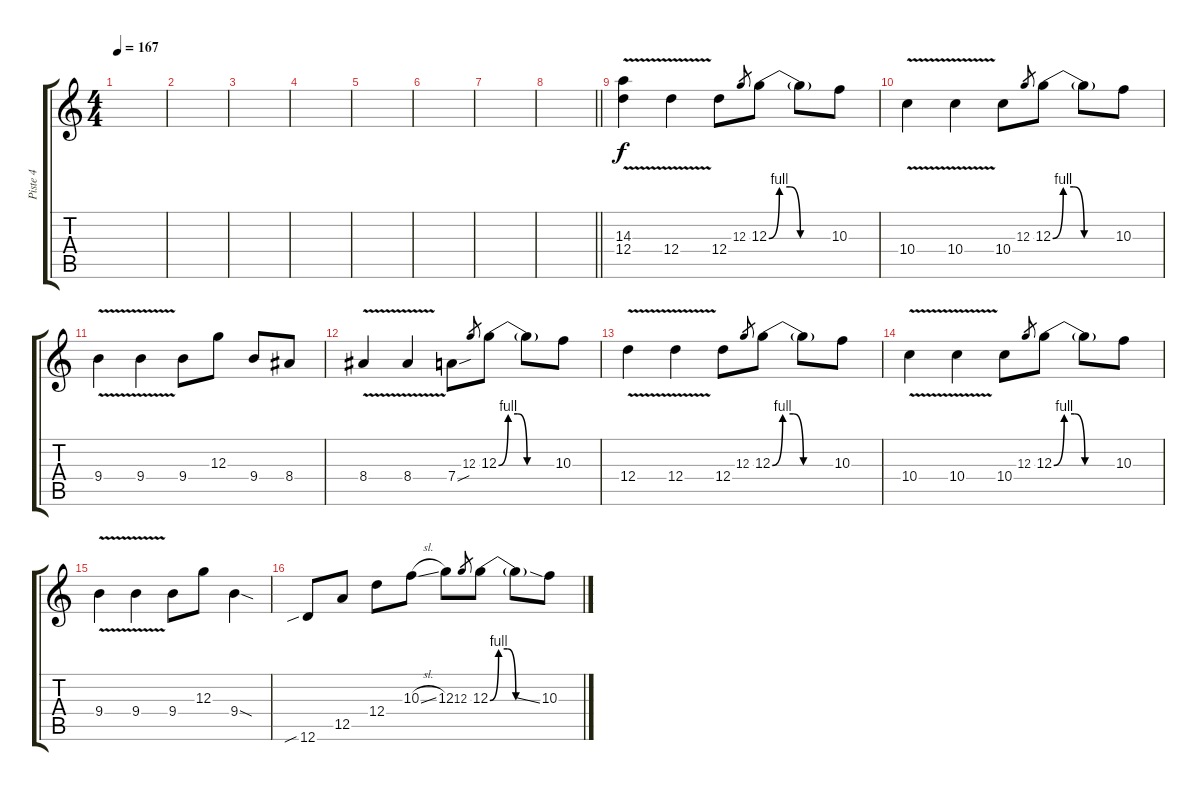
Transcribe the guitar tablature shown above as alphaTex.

\track ("Piste 4" "Piste 4") {instrument distortionguitar}
\staff {score tabs}
\tuning (E4 B3 G3 D3 A2 D2) {hide}
\ts (4 4)
\tempo 167
\clef g2
\ks c
|
|
|
|
|
|
|
\barLineRight lightlight
|
(14.3 12.4{v}).4 12.4{v}.4 12.4.8 12.3.8{gr} 12.3{be (custom 0 0 10 4 20 4 30 0 60 0)}.8 12.3{t}.8 10.3.8 |
10.4{v}.4 10.4{v}.4 10.4.8 12.3.8{gr} 12.3{be (custom 0 0 10 4 20 4 30 0 60 0)}.8 12.3{t}.8 10.3.8 |
9.4{v}.4 9.4{v}.4 9.4.8 12.3.8 9.4.8 8.4.8 |
8.4{v}.4 8.4{v}.4 7.4{sou}.8 12.3.8{gr} 12.3{be (custom 0 0 10 4 20 4 30 0 60 0)}.8 12.3{t}.8 10.3.8 |
12.4{v}.4 12.4{v}.4 12.4.8 12.3.8{gr} 12.3{be (custom 0 0 10 4 20 4 30 0 60 0)}.8 12.3{t}.8 10.3.8 |
10.4{v}.4 10.4{v}.4 10.4.8 12.3.8{gr} 12.3{be (custom 0 0 10 4 20 4 30 0 60 0)}.8 12.3{t}.8 10.3.8 |
9.4{v}.4 9.4{v}.4 9.4.8 12.3.8 9.4{sod}.4 |
12.6{sib}.8 12.5.8 12.4.8 10.3{sl}.8 12.3.8 12.3.8{gr} 12.3{be (custom 0 0 10 4 20 4 30 0 60 0)}.8 12.3{ss t}.8 10.3.8
